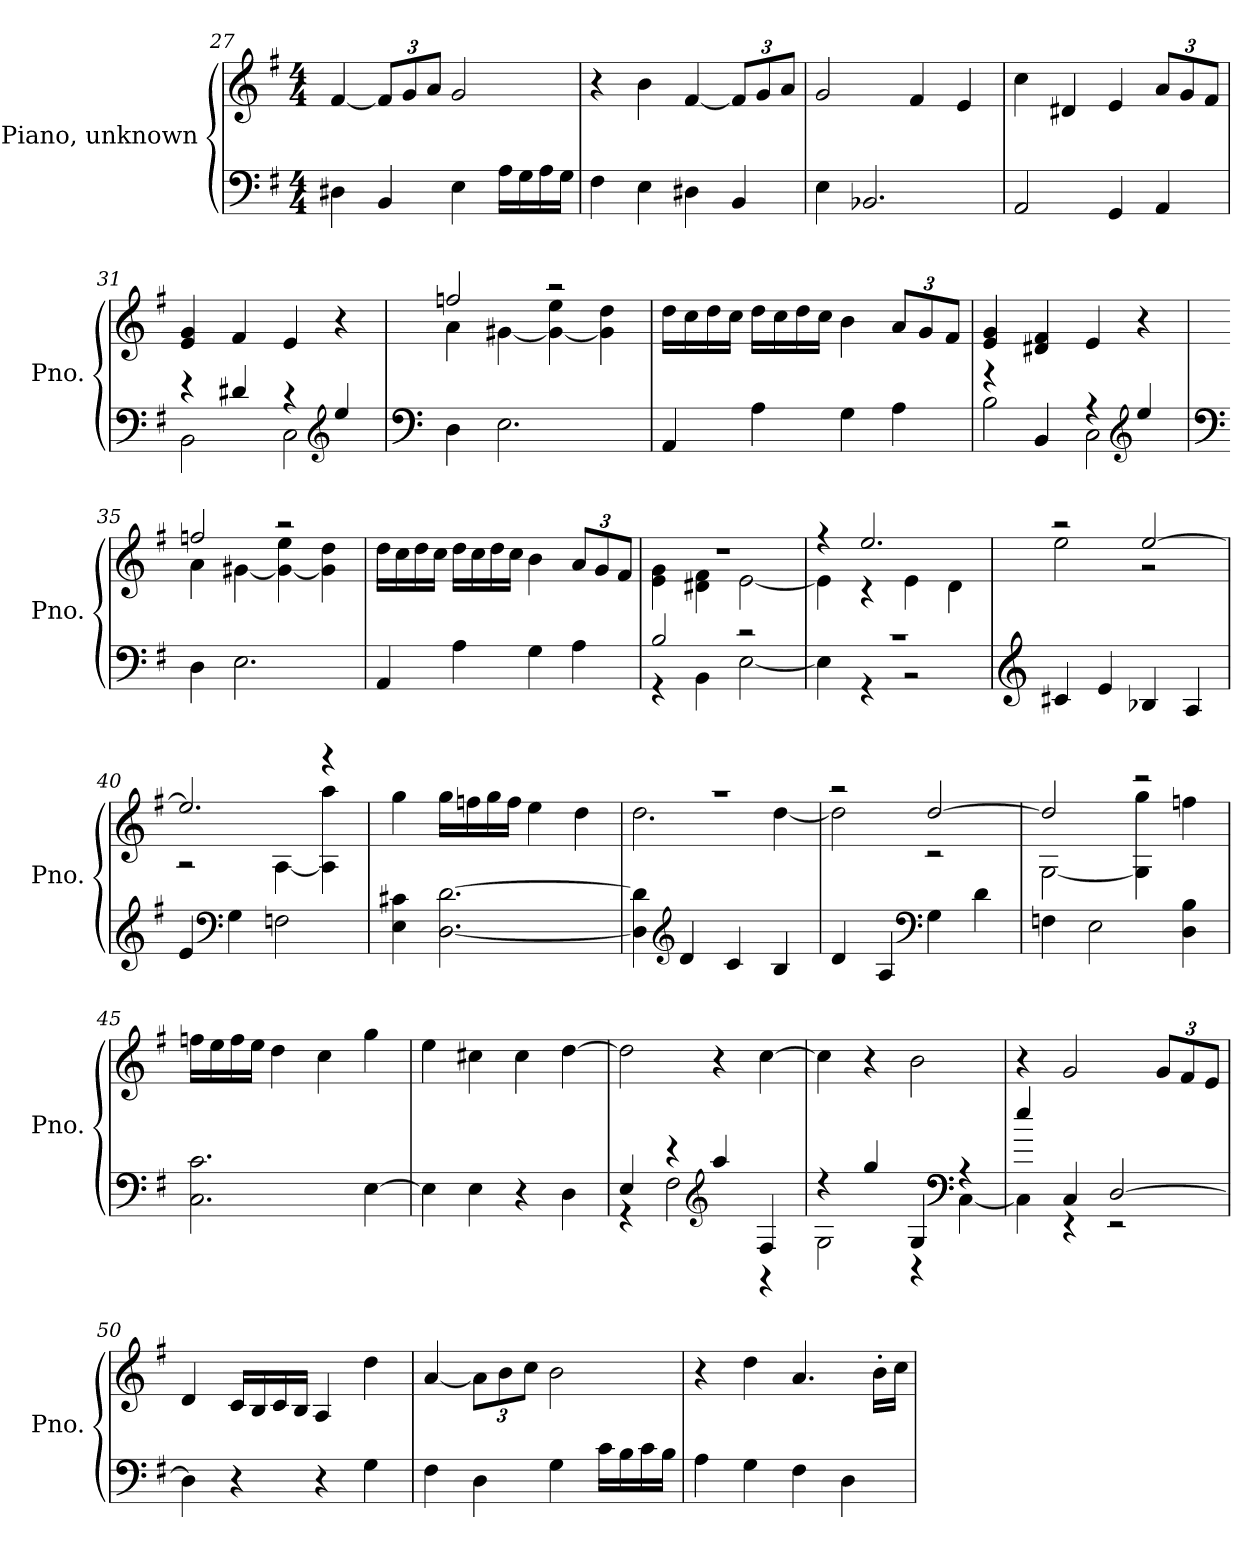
**kern	**kern
*part1	*part1
*staff2	*staff1
*I"Piano, unknown	*
*I'Pno.	*
!!LO:LB:g=z
*clefF4	*clefG2
*k[f#]	*k[f#]
*M4/4	*M4/4
=27	=27
4D#X\	[4f#/
*	*Xbrackettup
4BB/	12f#/L]
.	12g/
.	12a/J
4E\	2g/
16A\LL	.
16G\	.
16A\	.
16G\JJ	.
=28	=28
4F#\	4r
4E\	4b\
4D#X\	[4f#/
4BB/	12f#/L]
.	12g/
.	12a/J
=29	=29
4E\	2g/
2.BB-X/	.
.	4f#/
.	4e/
=30	=30
2AA/	4cc\
.	4d#X/
4GG/	4e/
4AA/	12a/L
.	12g/
.	12f#/J
=31	=31
*^	*
4r	2BB\	4e/ 4g/
4d#X/	.	4f#/
4r	2C\	4e/
*clefG2	*	*
4ee/	.	4r
*v	*v	*
!!LO:LB:g=z
=32	=32
*clefF4	*
*	*^
4D\	2ffn/	4a\
2.E\	.	[4g#X\
.	2r	4g#\_ 4ee\
.	.	4g#\] 4dd\
*	*v	*v
=33	=33
4AA/	16dd\LL
.	16cc\
.	16dd\
.	16cc\JJ
4A\	16dd\LL
.	16cc\
.	16dd\
.	16cc\JJ
4G\	4b\
4A\	12a/L
.	12g/
.	12f#/J
=34	=34
*^	*
4r	2B\	4e/ 4g/
4BB/	.	4d#X/ 4f#/
4r	2C\	4e/
*clefG2	*	*
4ee/	.	4r
*v	*v	*
=35	=35
*clefF4	*
*	*^
4D\	2ffn/	4a\
2.E\	.	[4g#X\
.	2r	4g#\_ 4ee\
.	.	4g#\] 4dd\
*	*v	*v
!!LO:LB:g=z
=36	=36
4AA/	16dd\LL
.	16cc\
.	16dd\
.	16cc\JJ
4A\	16dd\LL
.	16cc\
.	16dd\
.	16cc\JJ
4G\	4b\
4A\	12a/L
.	12g/
.	12f#/J
=37	=37
*^	*^
2B/	4r	1r	4e\ 4g\
.	4BB\	.	4d#X\ 4f#\
2r	[2E\	.	[2e\
=38	=38	=38	=38
1r	4E\]	4r	4e\]
.	4r	2.ee/	4r
.	2r	.	4e\
.	.	.	4d\
*v	*v	*	*
=39	=39	=39
*clefG2	*	*
4c#X/	2r	2ee\
4e/	.	.
4B-X/	[2ee/	2r
4A/	.	.
=40	=40	=40
4e/	2.ee/]	2r
*clefF4	*	*
4G\	.	.
2Fn\	.	[4A\
.	4r	4A\] 4aa\
*	*v	*v
!!LO:LB:g=z
=41	=41
4E\ 4c#X\	4gg\
[2.D\ [2.d\	16gg\LL
.	16ffn\
.	16gg\
.	16ff\JJ
.	4ee\
.	4dd\
=42	=42
*	*^
4D\] 4d\]	1r	2.dd\
*clefG2	*	*
4d/	.	.
4c/	.	.
4B/	.	[4dd\
=43	=43	=43
4d/	2r	2dd\]
4A/	.	.
*clefF4	*	*
4G\	[2dd/	2r
4d\	.	.
=44	=44	=44
4Fn\	2dd/]	[2G\
2E\	.	.
.	2r	4G\] 4gg\
4D\ 4B\	.	4ffn\
*	*v	*v
=45	=45
2.C\ 2.c\	16ffn\LL
.	16ee\
.	16ff\
.	16ee\JJ
.	4dd\
.	4cc\
[4E\	4gg\
=46	=46
4E\]	4ee\
4E\	4cc#X\
4r	4cc#\
4D\	[4dd\
!!LO:LB:g=z
=47	=47
*^	*
4E/	4r	2dd\]
4r	2F#\	.
*clefG2	*	*
4aa/	.	4r
4F#/	4r	[4cc\
=48	=48	=48
4r	2G\	4cc\]
4gg/	.	4r
4G/	4r	2b\
*clefF4	*	*
4r	[4C\	.
=49	=49	=49
4ee/	4C\]	4r
4C/	4r	2g/
[2D/	2r	.
.	.	12g/L
.	.	12f#/
.	.	12e/J
*v	*v	*
=50	=50
4D\]	4d/
4r	16c/LL
.	16B/
.	16c/
.	16B/JJ
4r	4A/
4G\	4dd\
=51	=51
4F#\	[4a/
4D\	12a\L]
.	12b\
.	12cc\J
4G\	2b\
16c\LL	.
16B\	.
16c\	.
16B\JJ	.
=52	=52
4A\	4r
4G\	4dd\
4F#\	4.a/
4D\	.
.	16b'\LL
.	16cc\JJ
=	=
*-	*-
